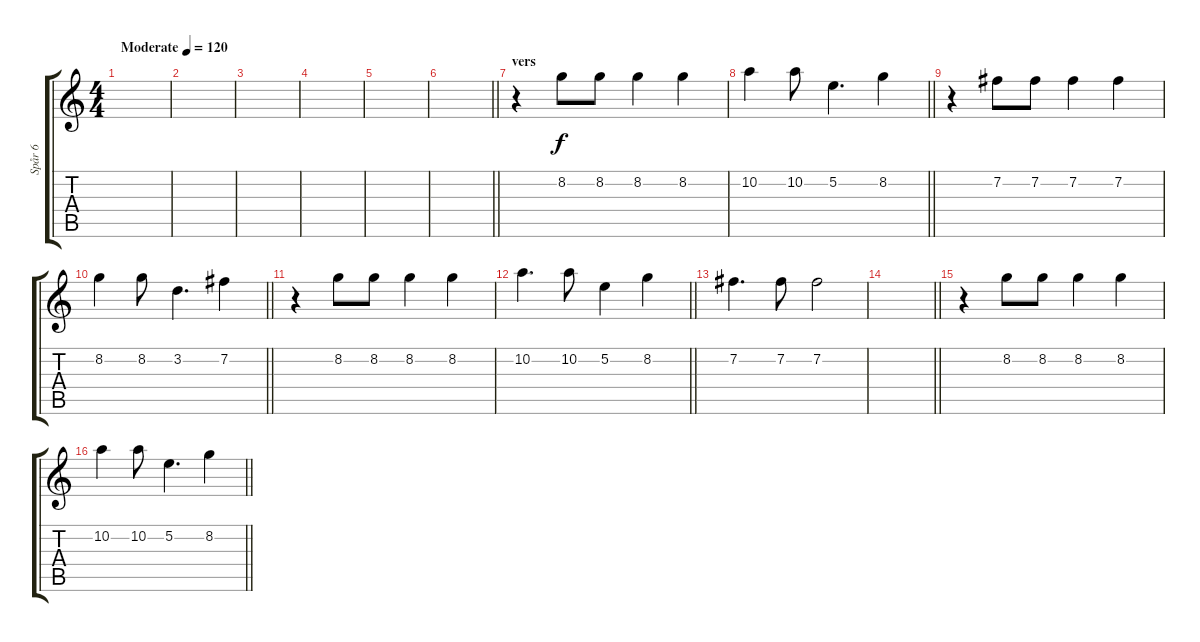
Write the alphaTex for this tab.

\track ("Spår 6" "Spår 6") {instrument acousticguitarsteel}
\staff {score tabs}
\tuning (E4 B3 G3 D3 A2 E2) {hide}
\ts (4 4)
\tempo (120 "Moderate")
\clef g2
\ks c
|
|
|
|
|
\barLineRight lightlight
|
\section ("" "vers")
r.4 8.2.8 8.2.8 8.2.4 8.2.4 |
\barLineRight lightlight
10.2.4 10.2.8 5.2.4{d} 8.2.4 |
r.4 7.2.8 7.2.8 7.2.4 7.2.4 |
\barLineRight lightlight
8.2.4 8.2.8 3.2.4{d} 7.2.4 |
r.4 8.2.8 8.2.8 8.2.4 8.2.4 |
\barLineRight lightlight
10.2.4{d} 10.2.8 5.2.4 8.2.4 |
7.2.4{d} 7.2.8 7.2.2 |
\barLineRight lightlight
|
r.4 8.2.8 8.2.8 8.2.4 8.2.4 |
\barLineRight lightlight
10.2.4 10.2.8 5.2.4{d} 8.2.4
